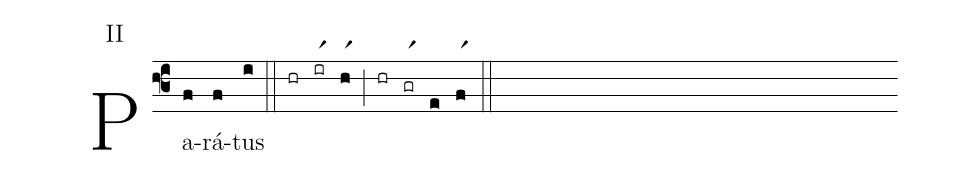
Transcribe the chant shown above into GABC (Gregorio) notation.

annotation: II;
%%
(f3) Pa(f)rá(f)tus(i) (::) (hr)(irr1)(hr1)(;)(hr)(grr1)(e)(fr1)(::)
